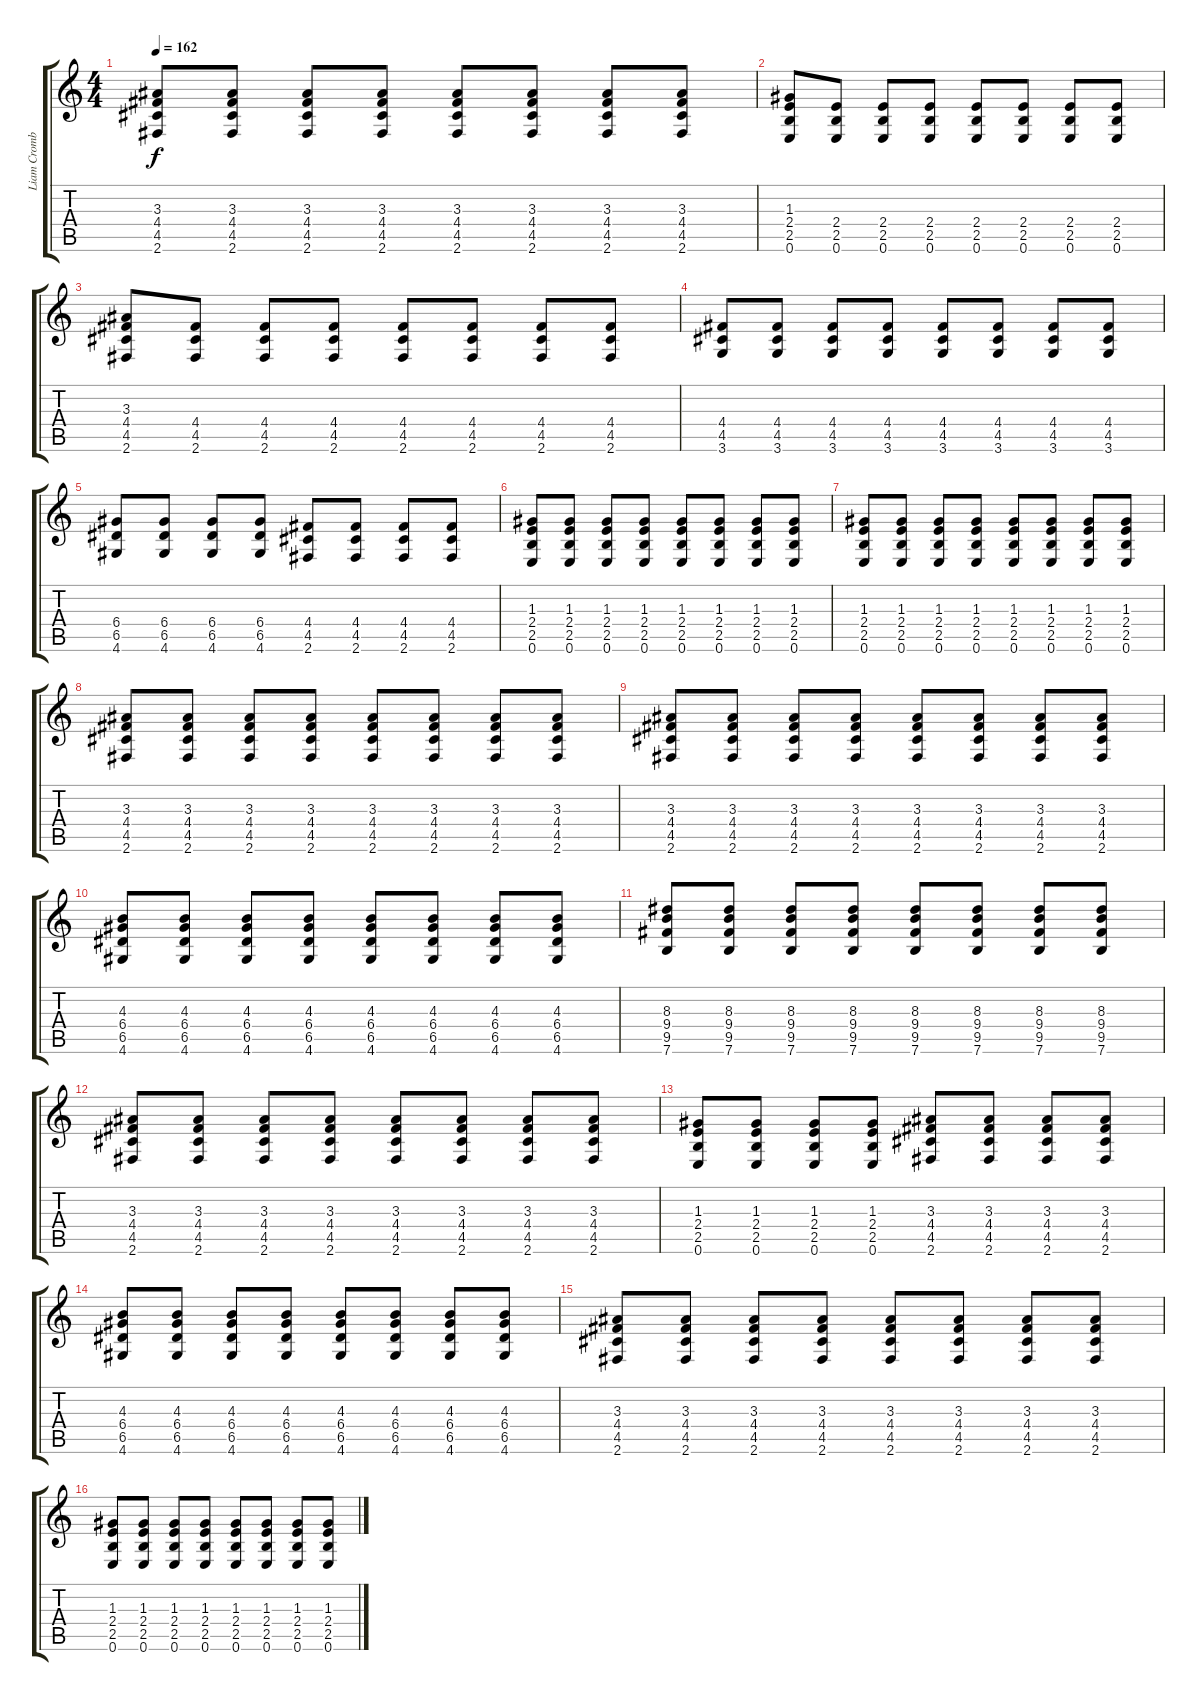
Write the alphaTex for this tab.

\track ("Liam Cromby" "Liam Cromb") {instrument overdrivenguitar}
\staff {score tabs}
\tuning (E4 B3 G3 D3 A2 E2) {hide}
\ts (4 4)
\tempo 162
\clef g2
\ks c
(3.3 4.4 4.5 2.6).8{dy f} (3.3 4.4 4.5 2.6).8 (3.3 4.4 4.5 2.6).8 (3.3 4.4 4.5 2.6).8 (3.3 4.4 4.5 2.6).8 (3.3 4.4 4.5 2.6).8 (3.3 4.4 4.5 2.6).8 (3.3 4.4 4.5 2.6).8 |
(1.3 2.4 2.5 0.6).8 (2.4 2.5 0.6).8 (2.4 2.5 0.6).8 (2.4 2.5 0.6).8 (2.4 2.5 0.6).8 (2.4 2.5 0.6).8 (2.4 2.5 0.6).8 (2.4 2.5 0.6).8 |
(3.3 4.4 4.5 2.6).8 (4.4 4.5 2.6).8 (4.4 4.5 2.6).8 (4.4 4.5 2.6).8 (4.4 4.5 2.6).8 (4.4 4.5 2.6).8 (4.4 4.5 2.6).8 (4.4 4.5 2.6).8 |
(4.4 4.5 3.6).8 (4.4 4.5 3.6).8 (4.4 4.5 3.6).8 (4.4 4.5 3.6).8 (4.4 4.5 3.6).8 (4.4 4.5 3.6).8 (4.4 4.5 3.6).8 (4.4 4.5 3.6).8 |
(6.4 6.5 4.6).8 (6.4 6.5 4.6).8 (6.4 6.5 4.6).8 (6.4 6.5 4.6).8 (4.4 4.5 2.6).8 (4.4 4.5 2.6).8 (4.4 4.5 2.6).8 (4.4 4.5 2.6).8 |
(1.3 2.4 2.5 0.6).8 (1.3 2.4 2.5 0.6).8 (1.3 2.4 2.5 0.6).8 (1.3 2.4 2.5 0.6).8 (1.3 2.4 2.5 0.6).8 (1.3 2.4 2.5 0.6).8 (1.3 2.4 2.5 0.6).8 (1.3 2.4 2.5 0.6).8 |
(1.3 2.4 2.5 0.6).8 (1.3 2.4 2.5 0.6).8 (1.3 2.4 2.5 0.6).8 (1.3 2.4 2.5 0.6).8 (1.3 2.4 2.5 0.6).8 (1.3 2.4 2.5 0.6).8 (1.3 2.4 2.5 0.6).8 (1.3 2.4 2.5 0.6).8 |
(3.3 4.4 4.5 2.6).8 (3.3 4.4 4.5 2.6).8 (3.3 4.4 4.5 2.6).8 (3.3 4.4 4.5 2.6).8 (3.3 4.4 4.5 2.6).8 (3.3 4.4 4.5 2.6).8 (3.3 4.4 4.5 2.6).8 (3.3 4.4 4.5 2.6).8 |
(3.3 4.4 4.5 2.6).8 (3.3 4.4 4.5 2.6).8 (3.3 4.4 4.5 2.6).8 (3.3 4.4 4.5 2.6).8 (3.3 4.4 4.5 2.6).8 (3.3 4.4 4.5 2.6).8 (3.3 4.4 4.5 2.6).8 (3.3 4.4 4.5 2.6).8 |
(4.3 6.4 6.5 4.6).8 (4.3 6.4 6.5 4.6).8 (4.3 6.4 6.5 4.6).8 (4.3 6.4 6.5 4.6).8 (4.3 6.4 6.5 4.6).8 (4.3 6.4 6.5 4.6).8 (4.3 6.4 6.5 4.6).8 (4.3 6.4 6.5 4.6).8 |
(8.3 9.4 9.5 7.6).8 (8.3 9.4 9.5 7.6).8 (8.3 9.4 9.5 7.6).8 (8.3 9.4 9.5 7.6).8 (8.3 9.4 9.5 7.6).8 (8.3 9.4 9.5 7.6).8 (8.3 9.4 9.5 7.6).8 (8.3 9.4 9.5 7.6).8 |
(3.3 4.4 4.5 2.6).8 (3.3 4.4 4.5 2.6).8 (3.3 4.4 4.5 2.6).8 (3.3 4.4 4.5 2.6).8 (3.3 4.4 4.5 2.6).8 (3.3 4.4 4.5 2.6).8 (3.3 4.4 4.5 2.6).8 (3.3 4.4 4.5 2.6).8 |
(1.3 2.4 2.5 0.6).8 (1.3 2.4 2.5 0.6).8 (1.3 2.4 2.5 0.6).8 (1.3 2.4 2.5 0.6).8 (3.3 4.4 4.5 2.6).8 (3.3 4.4 4.5 2.6).8 (3.3 4.4 4.5 2.6).8 (3.3 4.4 4.5 2.6).8 |
(4.3 6.4 6.5 4.6).8 (4.3 6.4 6.5 4.6).8 (4.3 6.4 6.5 4.6).8 (4.3 6.4 6.5 4.6).8 (4.3 6.4 6.5 4.6).8 (4.3 6.4 6.5 4.6).8 (4.3 6.4 6.5 4.6).8 (4.3 6.4 6.5 4.6).8 |
(3.3 4.4 4.5 2.6).8 (3.3 4.4 4.5 2.6).8 (3.3 4.4 4.5 2.6).8 (3.3 4.4 4.5 2.6).8 (3.3 4.4 4.5 2.6).8 (3.3 4.4 4.5 2.6).8 (3.3 4.4 4.5 2.6).8 (3.3 4.4 4.5 2.6).8 |
(1.3 2.4 2.5 0.6).8 (1.3 2.4 2.5 0.6).8 (1.3 2.4 2.5 0.6).8 (1.3 2.4 2.5 0.6).8 (1.3 2.4 2.5 0.6).8 (1.3 2.4 2.5 0.6).8 (1.3 2.4 2.5 0.6).8 (1.3 2.4 2.5 0.6).8
